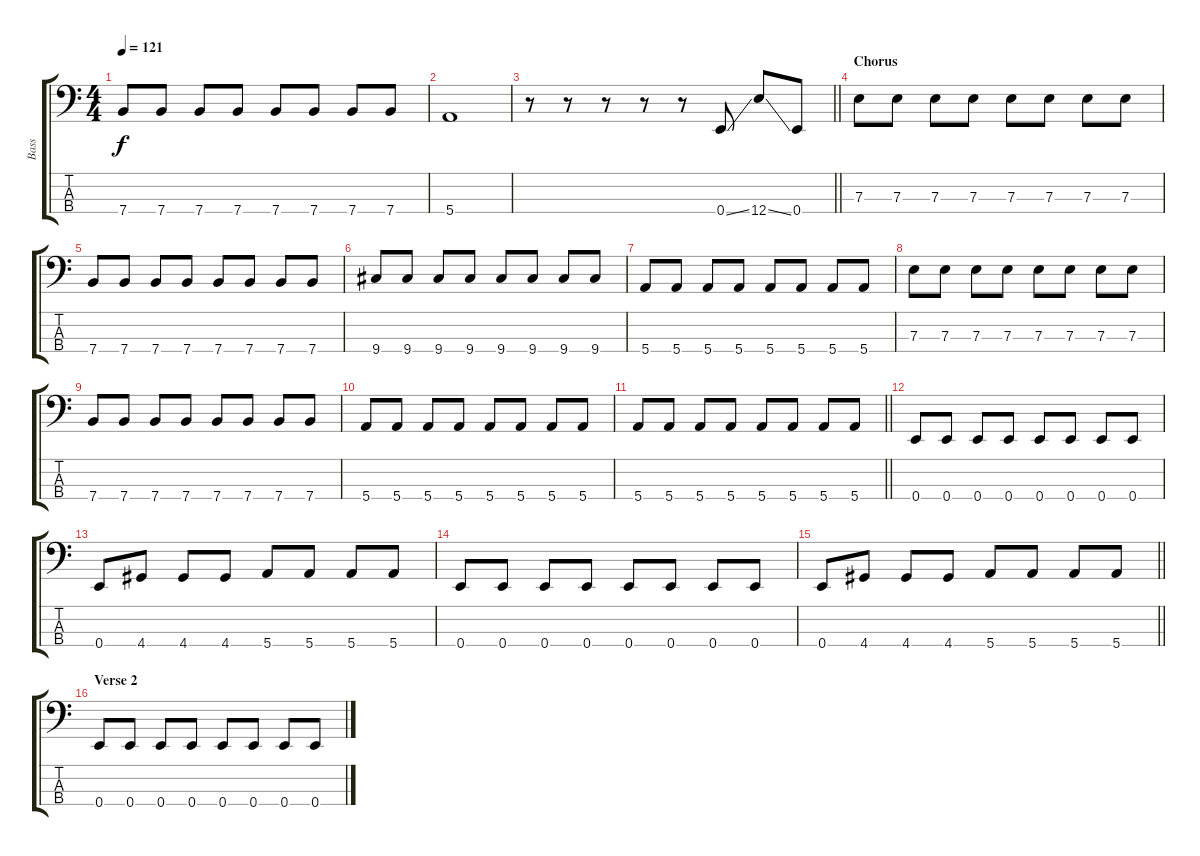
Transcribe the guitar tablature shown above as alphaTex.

\track ("Bass" "Bass") {instrument electricbassfinger}
\staff {score tabs}
\tuning (G2 D2 A1 E1) {hide}
\ts (4 4)
\tempo 121
\clef f4
\ks c
7.4.8{dy f} 7.4.8 7.4.8 7.4.8 7.4.8 7.4.8 7.4.8 7.4.8 |
5.4.1 |
\barLineRight lightlight
r.8 r.8 r.8 r.8 r.8 0.4{ss}.8 12.4{ss}.8 0.4.8 |
\section ("" "Chorus")
7.3.8 7.3.8 7.3.8 7.3.8 7.3.8 7.3.8 7.3.8 7.3.8 |
7.4.8 7.4.8 7.4.8 7.4.8 7.4.8 7.4.8 7.4.8 7.4.8 |
9.4.8 9.4.8 9.4.8 9.4.8 9.4.8 9.4.8 9.4.8 9.4.8 |
5.4.8 5.4.8 5.4.8 5.4.8 5.4.8 5.4.8 5.4.8 5.4.8 |
7.3.8 7.3.8 7.3.8 7.3.8 7.3.8 7.3.8 7.3.8 7.3.8 |
7.4.8 7.4.8 7.4.8 7.4.8 7.4.8 7.4.8 7.4.8 7.4.8 |
5.4.8 5.4.8 5.4.8 5.4.8 5.4.8 5.4.8 5.4.8 5.4.8 |
\barLineRight lightlight
5.4.8 5.4.8 5.4.8 5.4.8 5.4.8 5.4.8 5.4.8 5.4.8 |
0.4.8 0.4.8 0.4.8 0.4.8 0.4.8 0.4.8 0.4.8 0.4.8 |
0.4.8 4.4.8 4.4.8 4.4.8 5.4.8 5.4.8 5.4.8 5.4.8 |
0.4.8 0.4.8 0.4.8 0.4.8 0.4.8 0.4.8 0.4.8 0.4.8 |
\barLineRight lightlight
0.4.8 4.4.8 4.4.8 4.4.8 5.4.8 5.4.8 5.4.8 5.4.8 |
\section ("" "Verse 2")
0.4.8 0.4.8 0.4.8 0.4.8 0.4.8 0.4.8 0.4.8 0.4.8
